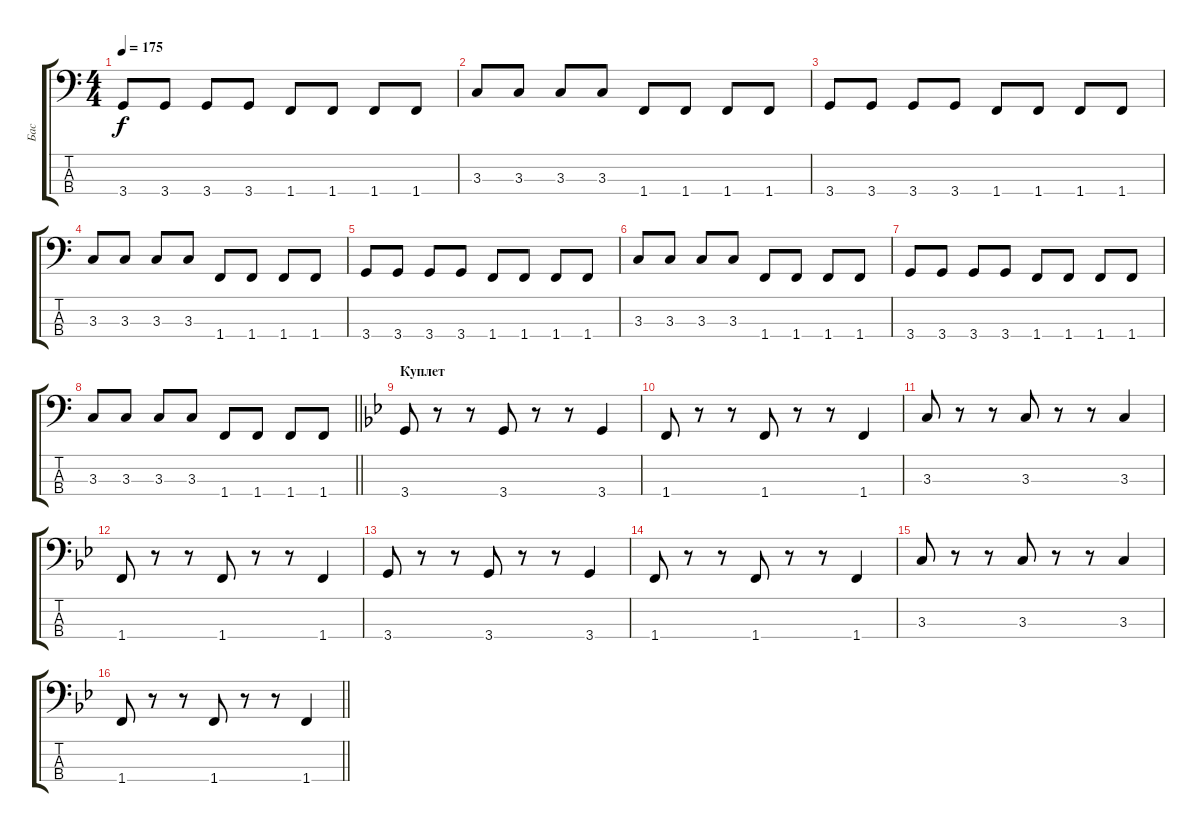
\track ("Бас" "Бас") {instrument electricbassfinger}
\staff {score tabs}
\tuning (G2 D2 A1 E1) {hide}
\ts (4 4)
\tempo 175
\clef f4
\ks c
3.4.8{dy f} 3.4.8 3.4.8 3.4.8 1.4.8 1.4.8 1.4.8 1.4.8 |
3.3.8 3.3.8 3.3.8 3.3.8 1.4.8 1.4.8 1.4.8 1.4.8 |
3.4.8 3.4.8 3.4.8 3.4.8 1.4.8 1.4.8 1.4.8 1.4.8 |
3.3.8 3.3.8 3.3.8 3.3.8 1.4.8 1.4.8 1.4.8 1.4.8 |
3.4.8 3.4.8 3.4.8 3.4.8 1.4.8 1.4.8 1.4.8 1.4.8 |
3.3.8 3.3.8 3.3.8 3.3.8 1.4.8 1.4.8 1.4.8 1.4.8 |
3.4.8 3.4.8 3.4.8 3.4.8 1.4.8 1.4.8 1.4.8 1.4.8 |
\barLineRight lightlight
3.3.8 3.3.8 3.3.8 3.3.8 1.4.8 1.4.8 1.4.8 1.4.8 |
\section ("" "Куплет")
\ks bb
3.4.8 r.8 r.8 3.4.8 r.8 r.8 3.4.4 |
1.4.8 r.8 r.8 1.4.8 r.8 r.8 1.4.4 |
3.3.8 r.8 r.8 3.3.8 r.8 r.8 3.3.4 |
1.4.8 r.8 r.8 1.4.8 r.8 r.8 1.4.4 |
3.4.8 r.8 r.8 3.4.8 r.8 r.8 3.4.4 |
1.4.8 r.8 r.8 1.4.8 r.8 r.8 1.4.4 |
3.3.8 r.8 r.8 3.3.8 r.8 r.8 3.3.4 |
\barLineRight lightlight
1.4.8 r.8 r.8 1.4.8 r.8 r.8 1.4.4
